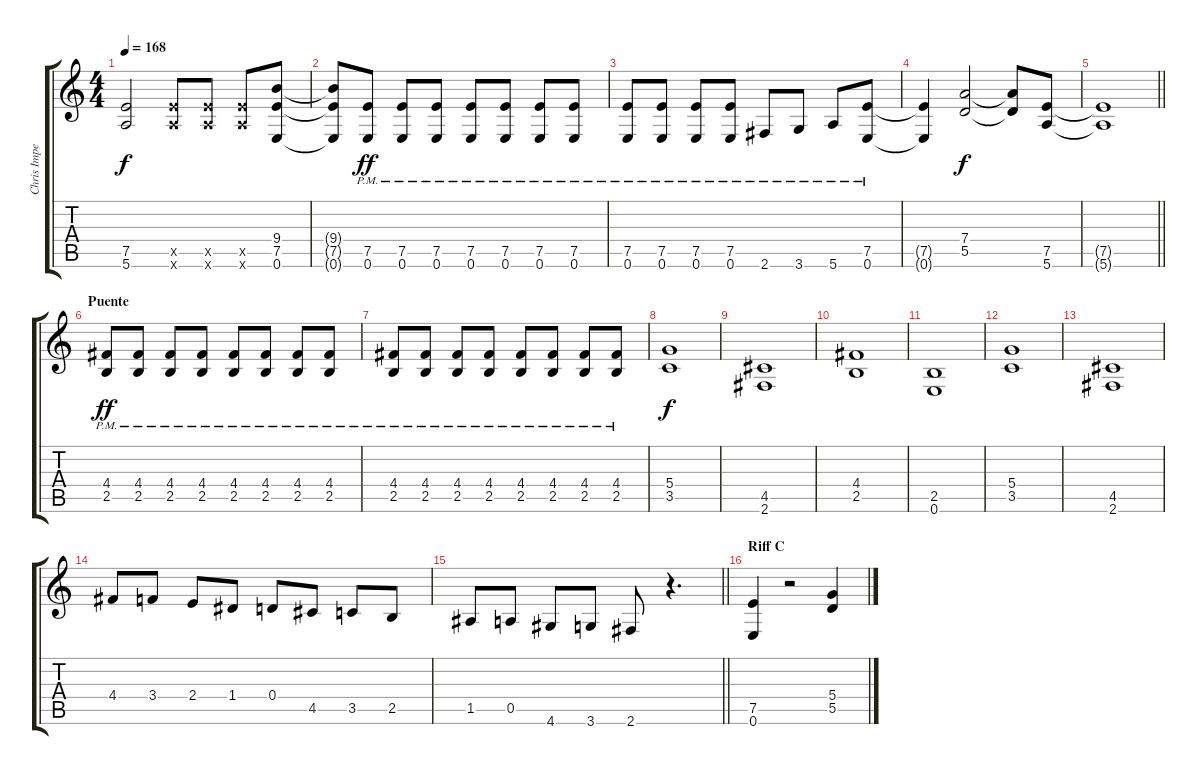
\track ("Chris Impellitteri" "Chris Impe") {instrument distortionguitar}
\staff {score tabs}
\tuning (E4 B3 G3 D3 A2 E2) {hide}
\ts (4 4)
\tempo 168
\clef g2
\ks c
(7.5{t} 5.6{t}).2{dy f} (7.5{x} 5.6{x}).8 (7.5{x} 5.6{x}).8 (7.5{x} 5.6{x}).8 (9.4 7.5 0.6).8 |
(9.4{t} 7.5{t} 0.6{t}).8 (7.5{pm} 0.6{pm}).8{dy ff} (7.5{pm} 0.6{pm}).8 (7.5{pm} 0.6{pm}).8 (7.5{pm} 0.6{pm}).8 (7.5{pm} 0.6{pm}).8 (7.5{pm} 0.6{pm}).8 (7.5{pm} 0.6{pm}).8 |
(7.5{pm} 0.6{pm}).8 (7.5{pm} 0.6{pm}).8 (7.5{pm} 0.6{pm}).8 (7.5{pm} 0.6{pm}).8 2.6{pm}.8 3.6{pm}.8 5.6{pm}.8 (7.5 0.6{pm}).8 |
(7.5{t} 0.6{t}).4 (7.4 5.5).2{dy f} (7.4{t} 5.5{t}).8 (7.5 5.6).8 |
\barLineRight lightlight
(7.5{t} 5.6{t}).1 |
\section ("" "Puente")
(4.4{pm} 2.5{pm}).8{dy ff} (4.4{pm} 2.5{pm}).8 (4.4{pm} 2.5{pm}).8 (4.4{pm} 2.5{pm}).8 (4.4{pm} 2.5{pm}).8 (4.4{pm} 2.5{pm}).8 (4.4{pm} 2.5{pm}).8 (4.4{pm} 2.5{pm}).8 |
(4.4{pm} 2.5{pm}).8 (4.4{pm} 2.5{pm}).8 (4.4{pm} 2.5{pm}).8 (4.4{pm} 2.5{pm}).8 (4.4{pm} 2.5{pm}).8 (4.4{pm} 2.5{pm}).8 (4.4{pm} 2.5{pm}).8 (4.4{pm} 2.5{pm}).8 |
(5.4 3.5).1{dy f} |
(4.5 2.6).1 |
(4.4 2.5).1 |
(2.5 0.6).1 |
(5.4 3.5).1 |
(4.5 2.6).1 |
4.4.8 3.4.8 2.4.8 1.4.8 0.4.8 4.5.8 3.5.8 2.5.8 |
\barLineRight lightlight
1.5.8 0.5.8 4.6.8 3.6.8 2.6.8 r.4{d} |
\section ("" "Riff C")
(7.5 0.6).4 r.2 (5.4 5.5).4
